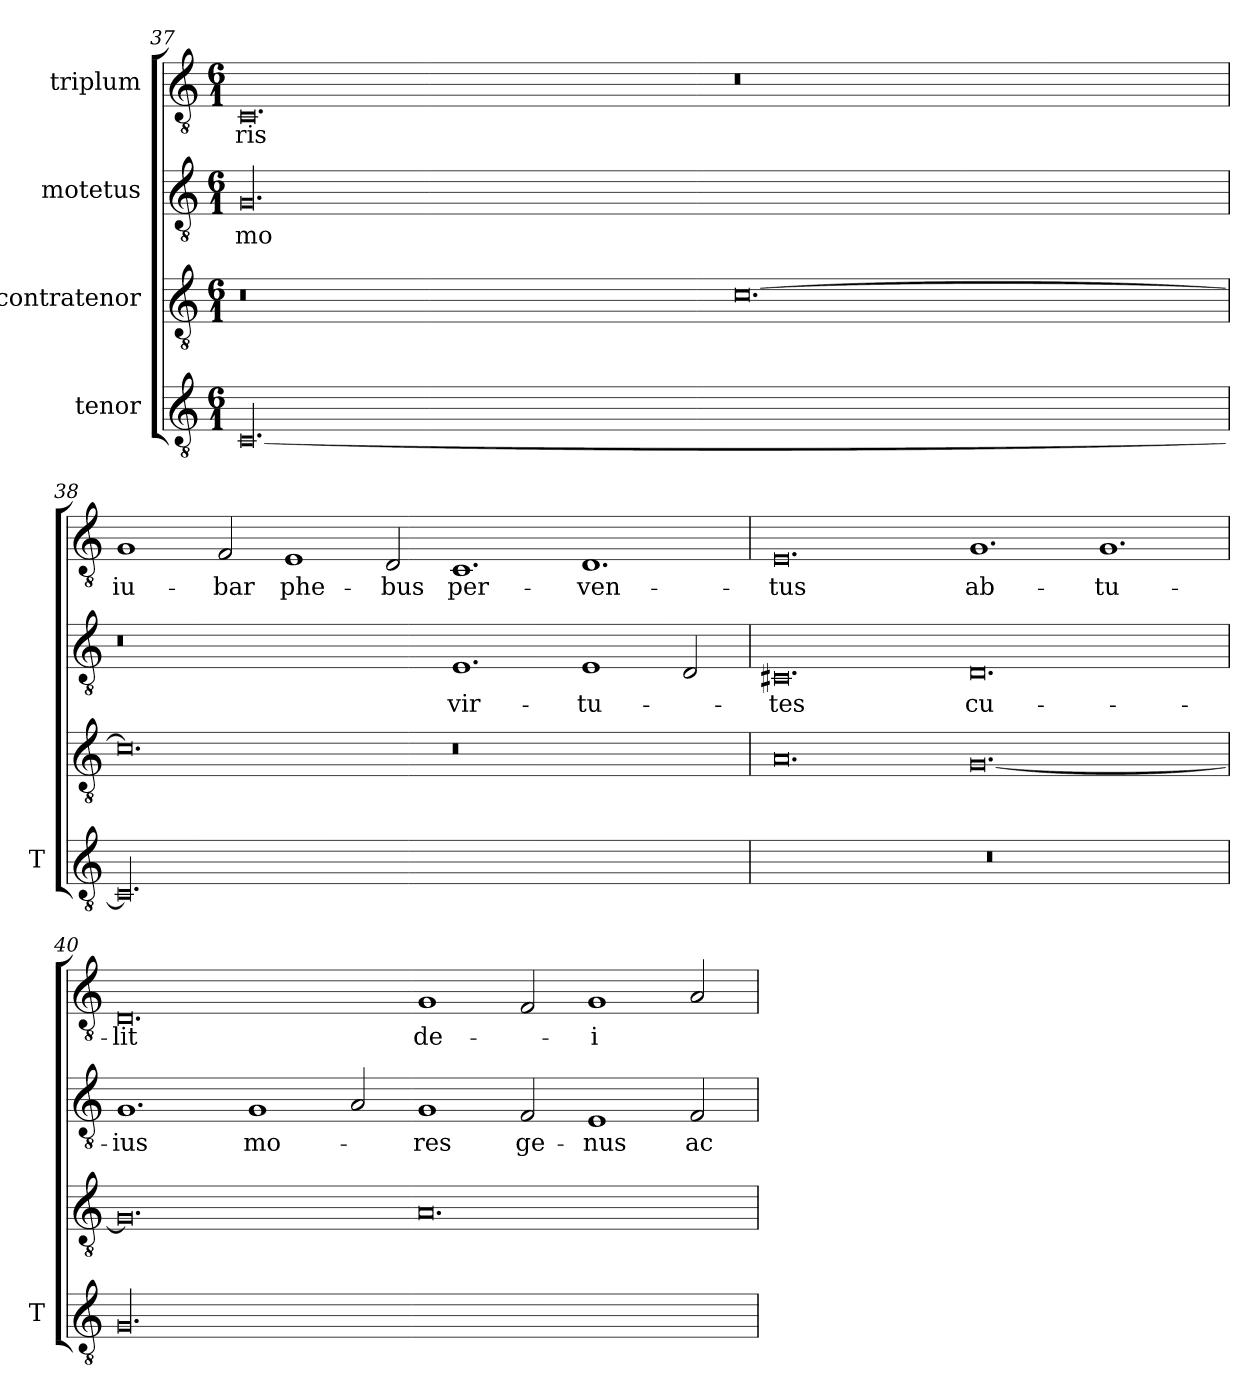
**kern	**kern	**kern	**text	**kern	**text
*part4	*part3	*part2	*part2	*part1	*part1
*staff4	*staff3	*staff2	*staff2	*staff1	*staff1
*I"tenor	*I"contratenor	*I"motetus	*	*I"triplum	*
*I'T	*	*	*	*	*
*clefGv2	*clefGv2	*clefGv2	*	*clefGv2	*
*k[]	*k[]	*k[]	*	*k[]	*
*C:	*C:	*C:	*	*C:	*
*M6/1	*M6/1	*M6/1	*	*M6/1	*
=37	=37	=37	=37	=37	=37
[00.C/	0.r	00.G/	-mo	0.C/	-ris
.	[0.c\	.	.	0.r	.
=38	=38	=38	=38	=38	=38
00.C/]	0.c\]	0.r	.	1G/	iu-
.	.	.	.	2F/	-bar
.	.	.	.	1E/	phe-
.	.	.	.	2D/	-bus
.	0.r	1.E/	vir-	1.C/	per-
.	.	1E/	-tu-	1.D/	-ven-
.	.	2D/	.	.	.
=39	=39	=39	=39	=39	=39
00.r	0.A/	0.C#X/	-tes	0.E/	-tus
.	[0.G/	0.D/	cu-	1.G/	ab-
.	.	.	.	1.G/	-tu-
=40	=40	=40	=40	=40	=40
00.G/	0.G/]	1.G/	-ius	0.D/	-lit
.	.	1G/	mo-	.	.
.	.	2A/	.	.	.
.	0.A/	1G/	-res	1G/	de-
.	.	2F/	ge-	2F/	.
.	.	1E/	-nus	1G/	-i
.	.	2F/	ac-	2A/	.
=	=	=	=	=	=
*-	*-	*-	*-	*-	*-
